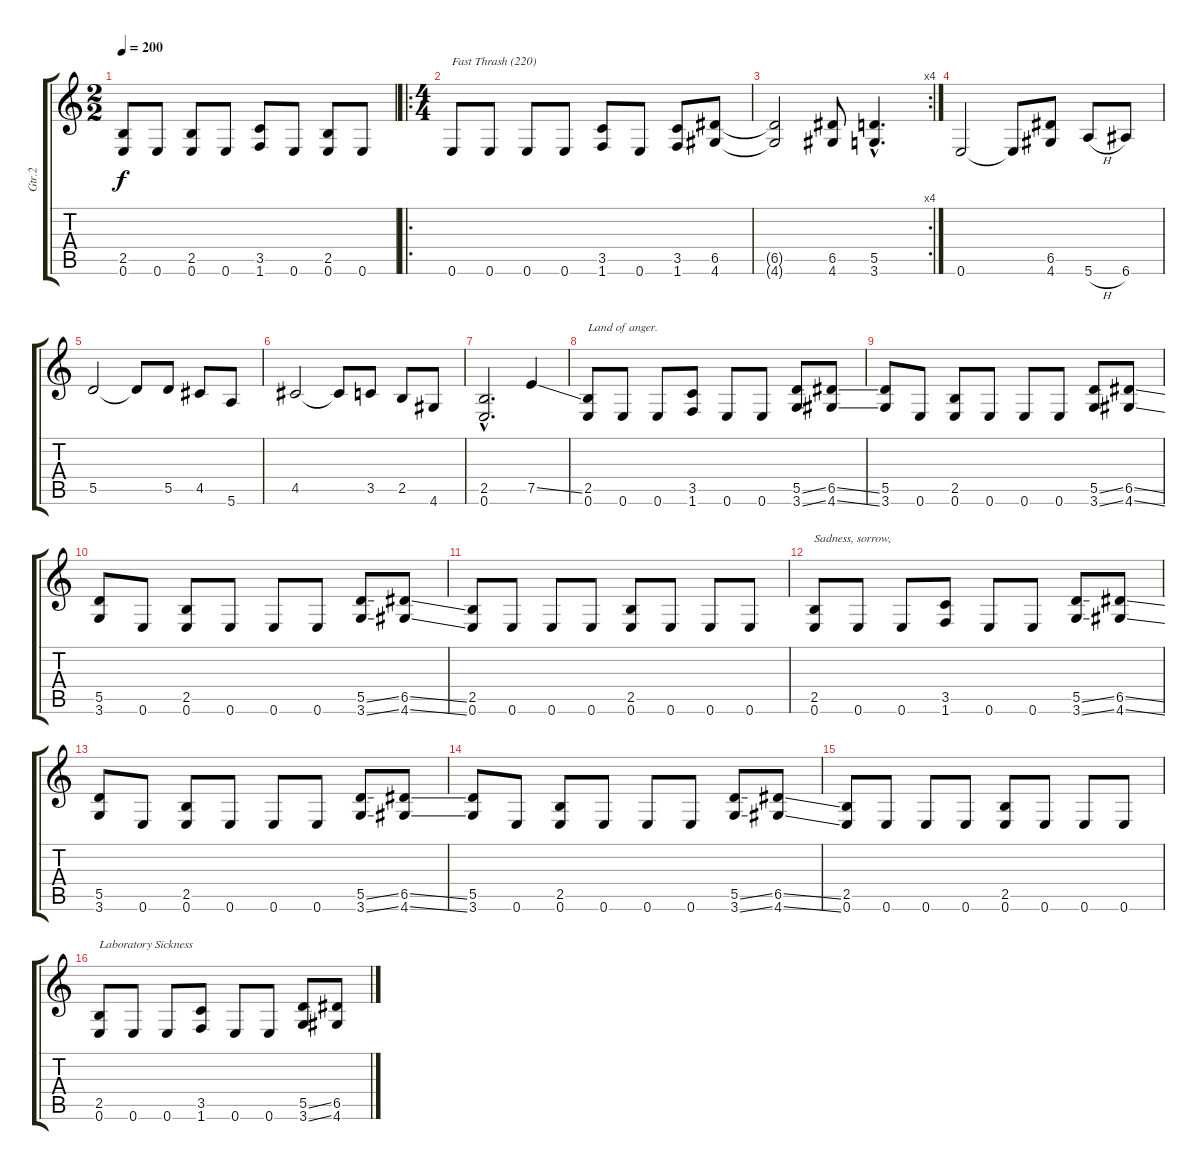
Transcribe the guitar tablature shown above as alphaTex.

\track ("Gtr.2" "Gtr.2") {instrument distortionguitar}
\staff {score tabs}
\tuning (E4 B3 G3 D3 A2 E2) {hide}
\ts (2 2)
\tempo 200
\clef g2
\ks c
(2.5 0.6).8{dy f} 0.6.8 (2.5 0.6).8 0.6.8 (3.5 1.6).8 0.6.8 (2.5 0.6).8 0.6.8 |
\ro
\ts (4 4)
0.6.8{txt "Fast Thrash (220)"} 0.6.8 0.6.8 0.6.8 (3.5 1.6).8 0.6.8 (3.5 1.6).8 (6.5 4.6).8 |
\rc 4
(6.5{t} 4.6{t}).2 (6.5 4.6).8 (5.5{hac} 3.6{hac}).4{d} |
0.6.2 0.6{t}.8 (6.5 4.6).8 5.6{h}.8 6.6.8 |
5.5.2 5.5{t}.8 5.5.8 4.5.8 5.6.8 |
4.5.2 4.5{t}.8 3.5.8 2.5.8 4.6.8 |
(2.5{hac} 0.6{hac}).2{d} 7.5{ss}.4 |
(2.5 0.6).8{txt "Land of anger."} 0.6.8 0.6.8 (3.5 1.6).8 0.6.8 0.6.8 (5.5{ss} 3.6{ss}).8 (6.5{ss} 4.6{ss}).8 |
(5.5 3.6).8 0.6.8 (2.5 0.6).8 0.6.8 0.6.8 0.6.8 (5.5{ss} 3.6{ss}).8 (6.5{ss} 4.6{ss}).8 |
(5.5 3.6).8 0.6.8 (2.5 0.6).8 0.6.8 0.6.8 0.6.8 (5.5{ss} 3.6{ss}).8 (6.5{ss} 4.6{ss}).8 |
(2.5 0.6).8 0.6.8 0.6.8 0.6.8 (2.5 0.6).8 0.6.8 0.6.8 0.6.8 |
(2.5 0.6).8{txt "Sadness, sorrow,"} 0.6.8 0.6.8 (3.5 1.6).8 0.6.8 0.6.8 (5.5{ss} 3.6{ss}).8 (6.5{ss} 4.6{ss}).8 |
(5.5 3.6).8 0.6.8 (2.5 0.6).8 0.6.8 0.6.8 0.6.8 (5.5{ss} 3.6{ss}).8 (6.5{ss} 4.6{ss}).8 |
(5.5 3.6).8 0.6.8 (2.5 0.6).8 0.6.8 0.6.8 0.6.8 (5.5{ss} 3.6{ss}).8 (6.5{ss} 4.6{ss}).8 |
(2.5 0.6).8 0.6.8 0.6.8 0.6.8 (2.5 0.6).8 0.6.8 0.6.8 0.6.8 |
(2.5 0.6).8{txt "Laboratory Sickness"} 0.6.8 0.6.8 (3.5 1.6).8 0.6.8 0.6.8 (5.5{ss} 3.6{ss}).8 (6.5{ss} 4.6{ss}).8
